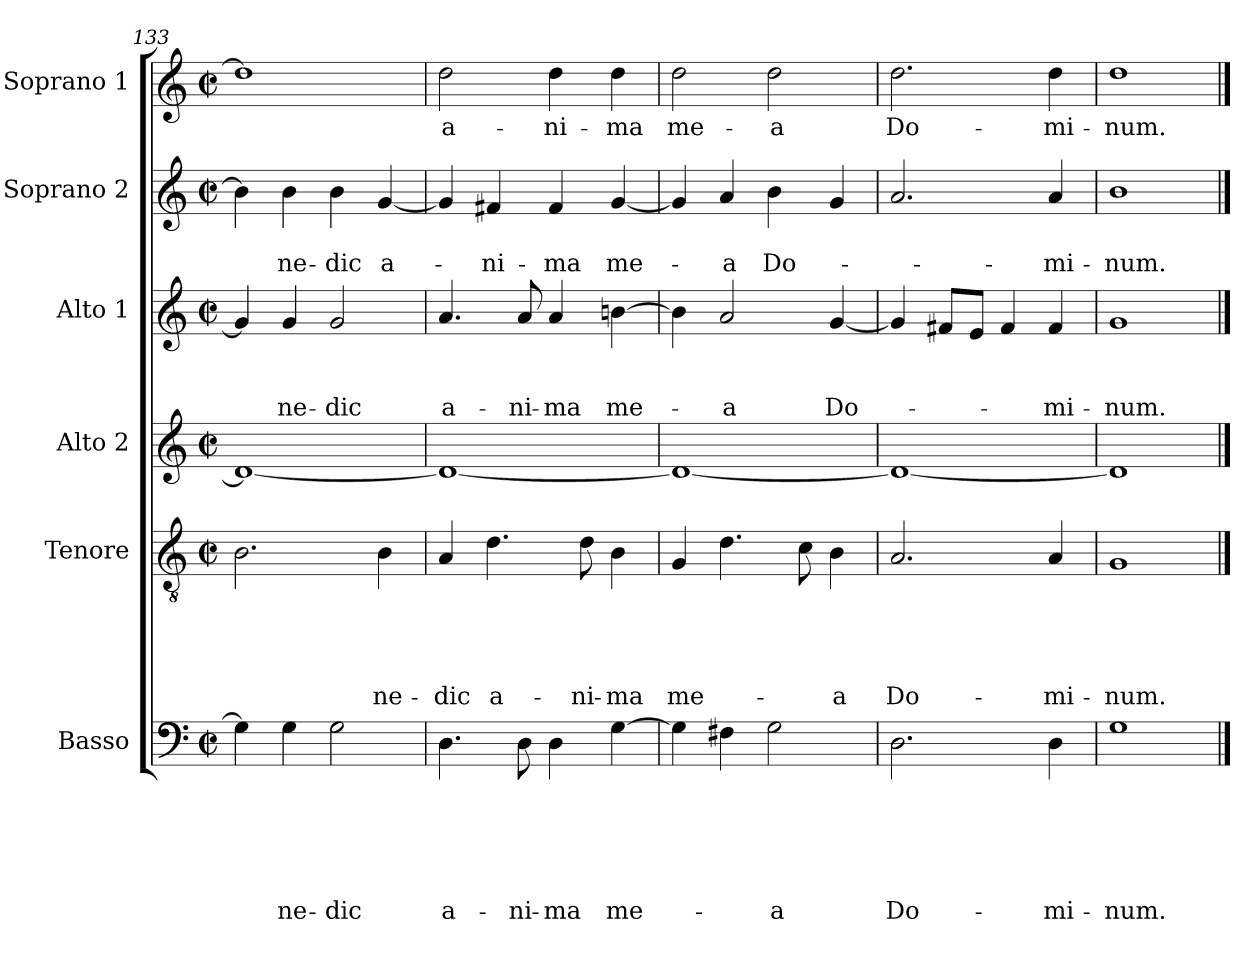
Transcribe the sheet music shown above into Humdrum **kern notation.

**kern	**text	**text	**text	**text	**text	**text	**kern	**text	**text	**text	**text	**text	**kern	**text	**kern	**text	**text	**text	**kern	**text	**text	**kern	**text
*part6	*part6	*part6	*part6	*part6	*part6	*part6	*part5	*part5	*part5	*part5	*part5	*part5	*part4	*part4	*part3	*part3	*part3	*part3	*part2	*part2	*part2	*part1	*part1
*staff6	*staff6	*staff6	*staff6	*staff6	*staff6	*staff6	*staff5	*staff5	*staff5	*staff5	*staff5	*staff5	*staff4	*staff4	*staff3	*staff3	*staff3	*staff3	*staff2	*staff2	*staff2	*staff1	*staff1
*I"Basso	*	*	*	*	*	*	*I"Tenore	*	*	*	*	*	*I"Alto 2	*	*I"Alto 1	*	*	*	*I"Soprano 2	*	*	*I"Soprano 1	*
*I'B	*	*	*	*	*	*	*I'T	*	*	*	*	*	*I'A2	*	*I'A1	*	*	*	*I'S 2	*	*	*I'S 1	*
*clefF4	*	*	*	*	*	*	*clefGv2	*	*	*	*	*	*clefG2	*	*clefG2	*	*	*	*clefG2	*	*	*clefG2	*
*k[]	*	*	*	*	*	*	*k[]	*	*	*	*	*	*k[]	*	*k[]	*	*	*	*k[]	*	*	*k[]	*
*C:	*	*	*	*	*	*	*C:	*	*	*	*	*	*C:	*	*C:	*	*	*	*C:	*	*	*C:	*
*M2/2	*	*	*	*	*	*	*M2/2	*	*	*	*	*	*M2/2	*	*M2/2	*	*	*	*M2/2	*	*	*M2/2	*
*met(c|)	*	*	*	*	*	*	*met(c|)	*	*	*	*	*	*met(c|)	*	*met(c|)	*	*	*	*met(c|)	*	*	*met(c|)	*
=133	=133	=133	=133	=133	=133	=133	=133	=133	=133	=133	=133	=133	=133	=133	=133	=133	=133	=133	=133	=133	=133	=133	=133
4G\]	.	.	.	.	.	.	2.B\	.	.	.	.	.	1d_	.	4g/]	.	.	.	4b\]	.	.	1dd]	.
!	!	!	!	!	!	!LO:LY:b	!	!	!	!	!	!	!	!	!	!	!	!LO:LY:b	!	!	!LO:LY:b	!	!
4G\	.	.	.	.	.	-ne-	.	.	.	.	.	.	.	.	4g/	.	.	-ne-	4b\	.	-ne-	.	.
!	!	!	!	!	!	!LO:LY:b	!	!	!	!	!	!	!	!	!	!	!	!LO:LY:b	!	!	!LO:LY:b	!	!
2G\	.	.	.	.	.	-dic	.	.	.	.	.	.	.	.	2g/	.	.	-dic	4b\	.	-dic	.	.
!	!	!	!	!	!	!	!	!	!	!	!	!LO:LY:b	!	!	!	!	!	!	!	!	!LO:LY:b	!	!
.	.	.	.	.	.	.	4B\	.	.	.	.	-ne-	.	.	.	.	.	.	[<4g/	.	a-	.	.
=134	=134	=134	=134	=134	=134	=134	=134	=134	=134	=134	=134	=134	=134	=134	=134	=134	=134	=134	=134	=134	=134	=134	=134
!	!	!	!	!	!	!LO:LY:b	!	!	!	!	!	!LO:LY:b	!	!	!	!	!	!LO:LY:b	!	!	!	!	!LO:LY:b
4.D\	.	.	.	.	.	a-	4A/	.	.	.	.	-dic	1d_	.	4.a/	.	.	a-	4g/]	.	.	2dd\	a-
!	!	!	!	!	!	!	!	!	!	!	!	!LO:LY:b	!	!	!	!	!	!	!	!	!LO:LY:b	!	!
.	.	.	.	.	.	.	4.d\	.	.	.	.	a-	.	.	.	.	.	.	4f#X/	.	-ni-	.	.
!	!	!	!	!	!	!LO:LY:b	!	!	!	!	!	!	!	!	!	!	!	!LO:LY:b	!	!	!	!	!
8D\	.	.	.	.	.	-ni-	.	.	.	.	.	.	.	.	8a/	.	.	-ni-	.	.	.	.	.
!	!	!	!	!	!	!LO:LY:b:rj	!	!	!	!	!	!	!	!	!	!	!	!LO:LY:b:rj	!	!	!LO:LY:b	!	!LO:LY:b
4D\	.	.	.	.	.	-ma	.	.	.	.	.	.	.	.	4a/	.	.	-ma	4f#/	.	-ma	4dd\	-ni-
!	!	!	!	!	!	!	!	!	!	!	!	!LO:LY:b	!	!	!	!	!	!	!	!	!	!	!
.	.	.	.	.	.	.	8d\	.	.	.	.	-ni-	.	.	.	.	.	.	.	.	.	.	.
!	!	!	!	!	!	!LO:LY:b	!	!	!	!	!	!LO:LY:b	!	!	!	!	!	!LO:LY:b	!	!	!LO:LY:b	!	!LO:LY:b
[>4G\	.	.	.	.	.	me-	4B\	.	.	.	.	-ma	.	.	[>4bni\	.	.	me-	[<4g/	.	me-	4dd\	-ma
=135	=135	=135	=135	=135	=135	=135	=135	=135	=135	=135	=135	=135	=135	=135	=135	=135	=135	=135	=135	=135	=135	=135	=135
!	!	!	!	!	!	!	!	!	!	!	!	!LO:LY:b	!	!	!	!	!	!	!	!	!	!	!LO:LY:b
4G\]	.	.	.	.	.	.	4G/	.	.	.	.	me-	1d_	.	4b\]	.	.	.	4g/]	.	.	2dd\	me-
!	!	!	!	!	!	!	!	!	!	!	!	!	!	!	!	!	!	!LO:LY:b	!	!	!LO:LY:b	!	!
4F#X\	.	.	.	.	.	.	4.d\	.	.	.	.	.	.	.	2a/	.	.	-a	4a/	.	-a	.	.
!	!	!	!	!	!	!LO:LY:b	!	!	!	!	!	!	!	!	!	!	!	!	!	!	!LO:LY:b	!	!LO:LY:b
2G\	.	.	.	.	.	-a	.	.	.	.	.	.	.	.	.	.	.	.	4b\	.	Do-	2dd\	-a
.	.	.	.	.	.	.	8c\	.	.	.	.	.	.	.	.	.	.	.	.	.	.	.	.
!	!	!	!	!	!	!	!	!	!	!	!	!LO:LY:b	!	!	!	!	!	!LO:LY:b	!	!	!	!	!
.	.	.	.	.	.	.	4B\	.	.	.	.	-a	.	.	[<4g/	.	.	Do-	4g/	.	.	.	.
=136	=136	=136	=136	=136	=136	=136	=136	=136	=136	=136	=136	=136	=136	=136	=136	=136	=136	=136	=136	=136	=136	=136	=136
!	!	!	!	!	!	!LO:LY:b	!	!	!	!	!	!LO:LY:b	!	!	!	!	!	!	!	!	!	!	!LO:LY:b
2.D\	.	.	.	.	.	Do-	2.A/	.	.	.	.	Do-	1d_	.	4g/]	.	.	.	2.a/	.	.	2.dd\	Do-
.	.	.	.	.	.	.	.	.	.	.	.	.	.	.	8f#X/L	.	.	.	.	.	.	.	.
.	.	.	.	.	.	.	.	.	.	.	.	.	.	.	8e/J	.	.	.	.	.	.	.	.
.	.	.	.	.	.	.	.	.	.	.	.	.	.	.	4f#/	.	.	.	.	.	.	.	.
!	!	!	!	!	!	!LO:LY:b	!	!	!	!	!	!LO:LY:b	!	!	!	!	!	!LO:LY:b	!	!	!LO:LY:b	!	!LO:LY:b
4D\	.	.	.	.	.	-mi-	4A/	.	.	.	.	-mi-	.	.	4f#/	.	.	-mi-	4a/	.	-mi-	4dd\	-mi-
=137	=137	=137	=137	=137	=137	=137	=137	=137	=137	=137	=137	=137	=137	=137	=137	=137	=137	=137	=137	=137	=137	=137	=137
!	!	!	!	!	!	!LO:LY:b	!	!	!	!	!	!LO:LY:b	!	!	!	!	!	!LO:LY:b	!	!	!LO:LY:b	!	!LO:LY:b
1G	.	.	.	.	.	-num.	1G	.	.	.	.	-num.	1d]	.	1g	.	.	-num.	1b	.	-num.	1dd	-num.
==	==	==	==	==	==	==	==	==	==	==	==	==	==	==	==	==	==	==	==	==	==	==	==
*-	*-	*-	*-	*-	*-	*-	*-	*-	*-	*-	*-	*-	*-	*-	*-	*-	*-	*-	*-	*-	*-	*-	*-
